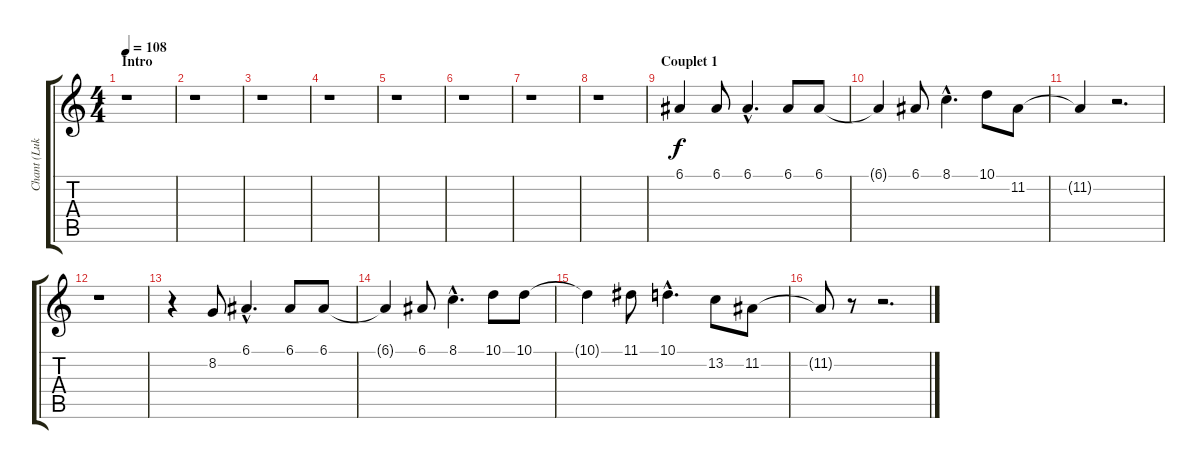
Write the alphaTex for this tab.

\track ("Chant (Lukather)" "Chant (Luk") {instrument flute}
\staff {score tabs}
\tuning (E4 B3 G3 D3 A2 E2) {hide}
\ts (4 4)
\section ("" "Intro")
\tempo 108
\clef g2
\ks c
r.1{dy f instrument flute} |
r.1 |
r.1 |
r.1 |
r.1 |
r.1 |
r.1 |
r.1 |
\section ("" "Couplet 1")
6.1.4 6.1.8 6.1{hac}.4{d} 6.1.8 6.1.8 |
6.1{t}.4 6.1.8 8.1{hac}.4{d} 10.1.8 11.2.8 |
11.2{t}.4 r.2{d} |
r.1 |
r.4 8.2.8 6.1{hac}.4{d} 6.1.8 6.1.8 |
6.1{t}.4 6.1.8 8.1{hac}.4{d} 10.1.8 10.1.8 |
10.1{t}.4 11.1.8 10.1{hac}.4{d} 13.2.8 11.2.8 |
11.2{t}.8 r.8 r.2{d}
